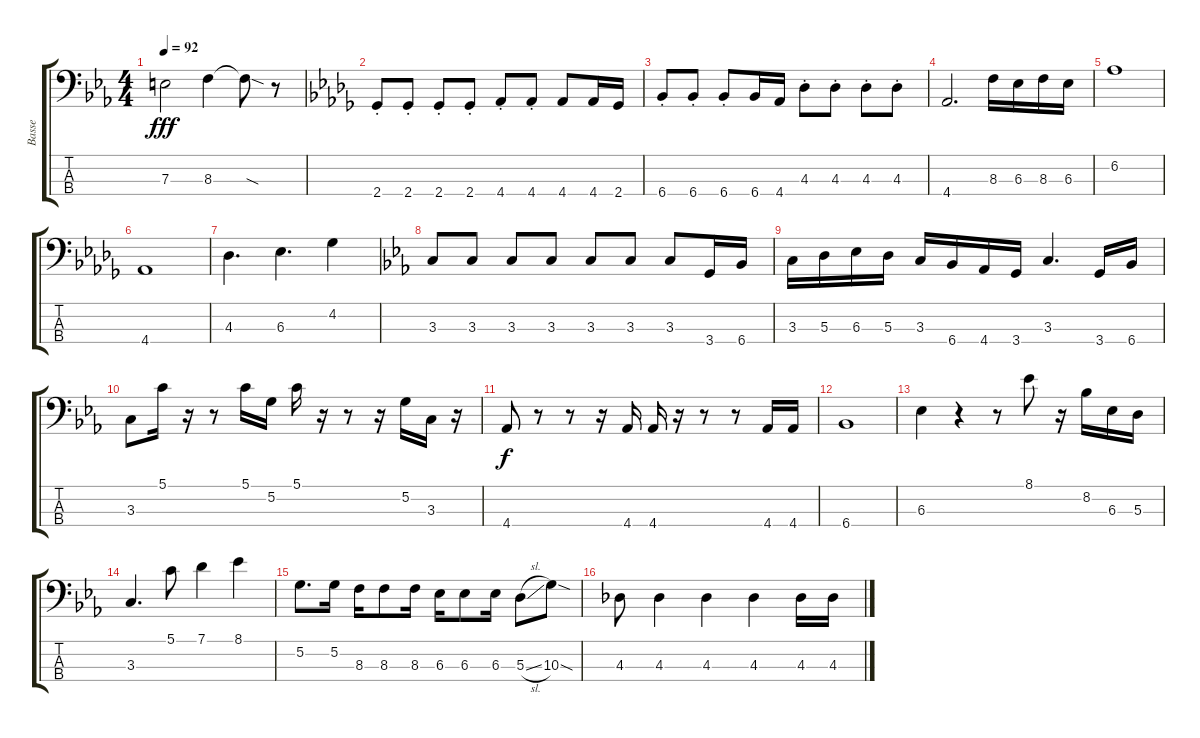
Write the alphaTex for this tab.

\track ("Basse" "Basse") {instrument electricbassfinger}
\staff {score tabs}
\tuning (G2 D2 A1 E1) {hide}
\ts (4 4)
\tempo 92
\clef f4
\ks eb
7.3.2{dy fff} 8.3.4 8.3{sod t}.8 r.8 |
\ks db
2.4{st}.8 2.4{st}.8 2.4{st}.8 2.4{st}.8 4.4{st}.8 4.4{st}.8 4.4.8 4.4.16 2.4.16 |
6.4{st}.8 6.4{st}.8 6.4{st}.8 6.4.16 4.4.16 4.3{st}.8 4.3{st}.8 4.3{st}.8 4.3{st}.8 |
4.4.2{d} 8.3.16 6.3.16 8.3.16 6.3.16 |
6.2.1 |
4.4.1 |
4.3.4{d} 6.3.4{d} 4.2.4 |
\ks eb
3.3.8 3.3.8 3.3.8 3.3.8 3.3.8 3.3.8 3.3.8 3.4.16 6.4.16 |
3.3.16 5.3.16 6.3.16 5.3.16 3.3.16 6.4.16 4.4.16 3.4.16 3.3.4{d} 3.4.16 6.4.16 |
3.3.8 5.1.16 r.16 r.8 5.1.16 5.2.16 5.1.16 r.16 r.8 r.16 5.2.16 3.3.16 r.16 |
4.4.8{dy f} r.8 r.8 r.16 4.4.16 4.4.16 r.16 r.8 r.8 4.4.16 4.4.16 |
6.4.1 |
6.3.4 r.4 r.8 8.1.8 r.16 8.2.16 6.3.16 5.3.16 |
3.3.4{d} 5.1.8 7.1.4 8.1.4 |
5.2.8{d} 5.2.16 8.3.16 8.3.8 8.3.16 6.3.16 6.3.8 6.3.16 5.3{sl}.8 10.3{sod}.8 |
4.3.8 4.3.4 4.3.4 4.3.4 4.3.16 4.3.16
